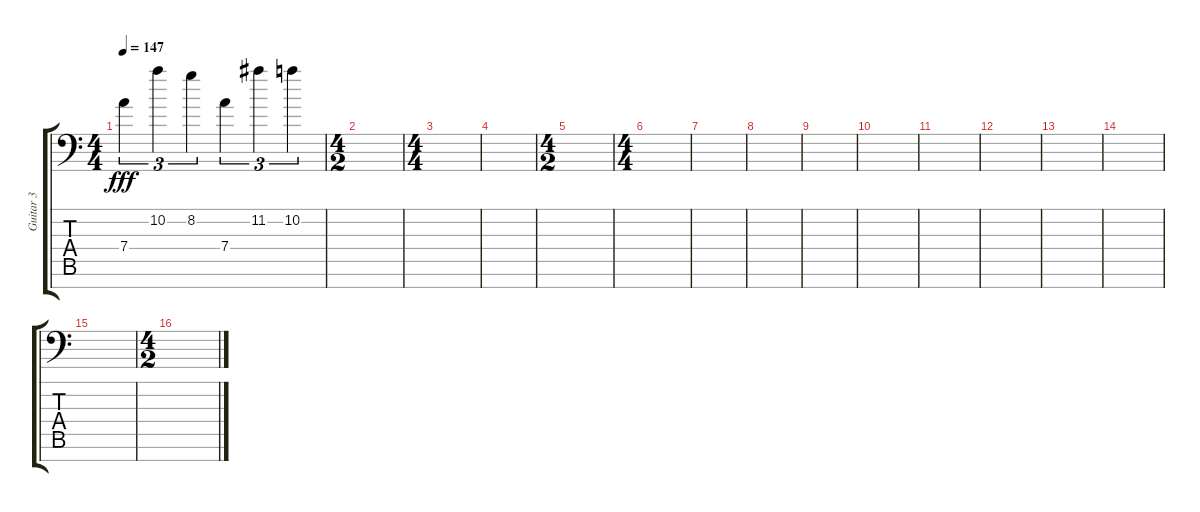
\track ("Guitar 3" "Guitar 3") {instrument overdrivenguitar}
\staff {score tabs}
\tuning (E4 B3 G3 D3 A2 E2 A1) {hide}
\ts (4 4)
\tempo 147
\clef f4
\ks c
7.4.4{tu (3 2) dy fff} 10.2.4{tu (3 2)} 8.2.4{tu (3 2)} 7.4.4{tu (3 2)} 11.2.4{tu (3 2)} 10.2.4{tu (3 2)} |
\ts (4 2)
|
\ts (4 4)
|
|
\ts (4 2)
|
\ts (4 4)
|
|
|
|
|
|
|
|
|
|
\ts (4 2)
